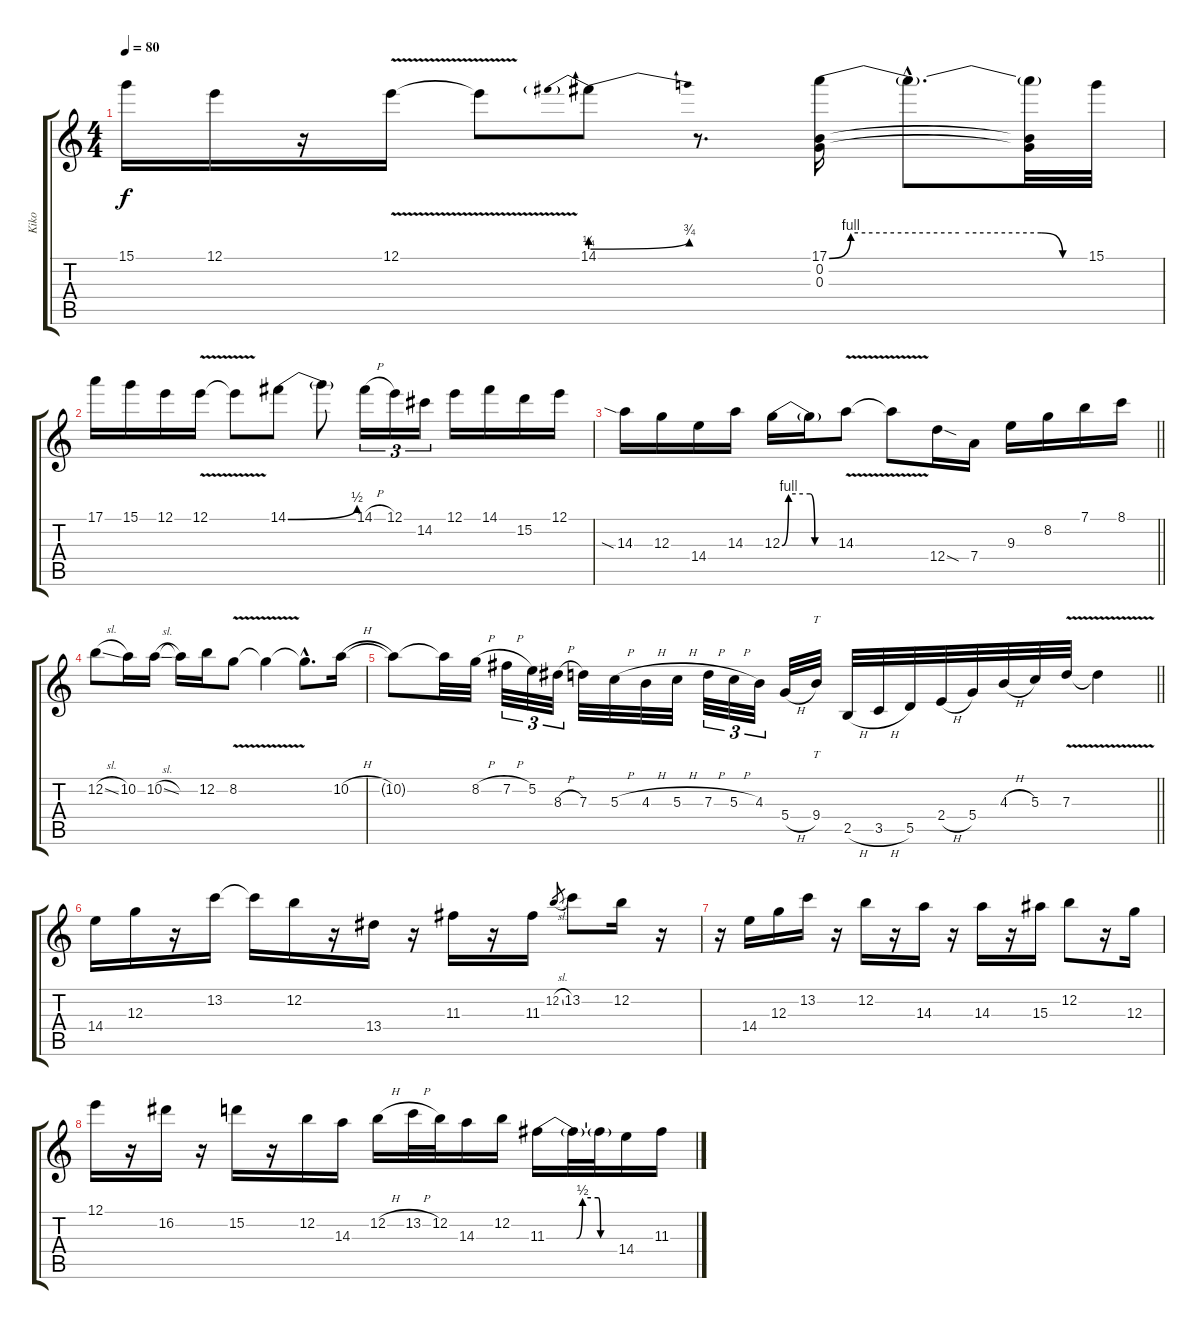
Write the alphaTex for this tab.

\track ("Kiko" "Kiko") {instrument distortionguitar}
\staff {score tabs}
\tuning (E4 B3 G3 D3 A2 E2) {hide}
\ts (4 4)
\tempo 80
\clef g2
\ks c
15.1.16{dy f} 12.1.16 r.16 12.1{v}.16 12.1{t}.8 14.1{be (prebendbend 0 1 60 3)}.8 r.8{d} (17.1{be (custom 0 0 5 4 15 4 30 4 49 4 54 0 60 0)} 0.2 0.3).16 17.1{hac t}.8{d} (17.1{t} 0.2{t} 0.3{t}).32 15.1.32 |
17.1.16 15.1.16 12.1.16 12.1{v}.16 12.1{t}.8 14.1{be (bend 0 0 60 2)}.8 14.1{t}.8 14.1{h}.16{tu (3 2)} 12.1.16{tu (3 2)} 14.2.16{tu (3 2)} 12.1.16 14.1.16 15.2.16 12.1.16 |
\barLineRight lightlight
14.3{sia}.16 12.3.16 14.4.16 14.3.16 12.3{be (custom 0 0 7 4 30 4 35 0 45 0 60 0)}.16 12.3{t}.16 14.3{v}.8 14.3{t}.8 12.4{sod}.16 7.4.16 9.3.16 8.2.16 7.1.16 8.1.16 |
12.2{sl}.8 10.2.16 10.2{sl}.16 10.2{t}.16 12.2.16 8.2{v}.8 8.2{t}.4 8.2{hac t}.8{d} 10.2{h}.16 |
\barLineRight lightlight
10.2{t}.8 10.2{t}.32 8.2{h}.32 7.2{h}.32{tu (3 2)} 5.2.32{tu (3 2)} 8.3{h}.32{tu (3 2)} 7.3.32 5.3{h}.32 4.3{h}.32 5.3{h}.32 7.3{h}.32{tu (3 2)} 5.3{h}.32{tu (3 2)} 4.3.32{tu (3 2)} 5.4{h}.32 9.4.32{tt} 2.5{h}.32 3.5{h}.32 5.5.32 2.4{h}.32 5.4.32 4.3{h}.32 5.3.32 7.3{v}.32 7.3{t}.4 |
14.4.16 12.3.16 r.16 13.2.16 13.2{t}.16 12.2.16 r.16 13.4.16 r.16 11.3.16 r.16 11.3.16 12.2{sl}.8{gr} 13.2.8 12.2.16 r.16 |
r.16 14.4.16 12.3.16 13.2.16 r.16 12.2.16 r.16 14.3.16 r.16 14.3.16 r.16 15.3.16 12.2.8 r.16 12.3.16 |
12.1.16 r.16 16.2.16 r.16 15.2.16 r.16 12.2.16 14.3.16 12.2{h}.16 13.2{h}.32 12.2.32 14.3.16 12.2.16 11.3{be (custom 0 0 25 0 30 2 43 2 45 0 60 0)}.16 11.3{t}.32 11.3{t}.32 14.4.16 11.3.16
